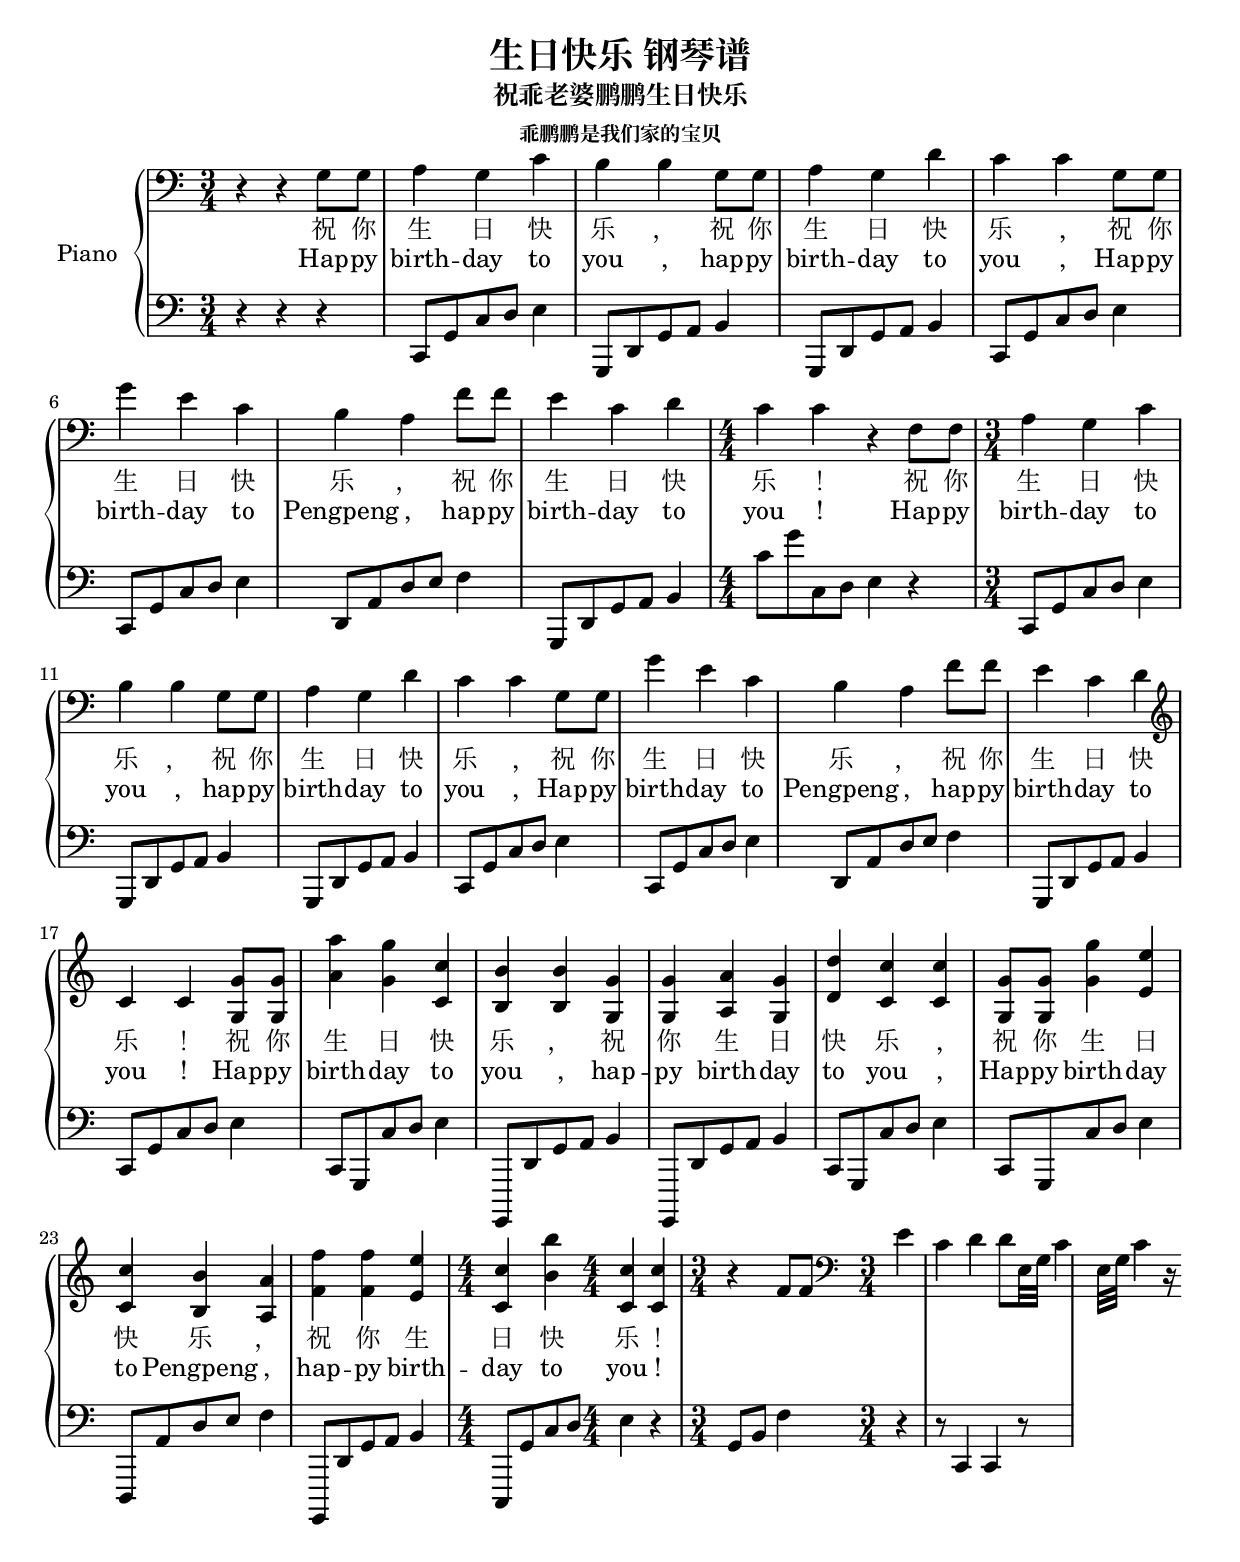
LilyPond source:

%% Use convert-ly to update this file if the version is different to the lilypond you use.
%% For more information go to (info "(lilypond)Piano music"). Place cursor after the last
%% parenthesis and C-x C-e.

%% http://m.gepuwang.net/gangqinpu/4974.html 

\header {
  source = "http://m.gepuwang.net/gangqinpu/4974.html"
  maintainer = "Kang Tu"
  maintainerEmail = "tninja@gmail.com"
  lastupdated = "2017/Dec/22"
  title = "生日快乐 钢琴谱"
  subtitle = "祝乖老婆鹏鹏生日快乐"
  subsubtitle = "乖鹏鹏是我们家的宝贝"
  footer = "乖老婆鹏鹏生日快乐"
}

global = {
  \key c \major
  \clef "bass"
}

uppermotifone = { a4 g4 c'4 | b4 b4 g8 g8 | a4 g4 d'4 }
uppermotiftwo = { c'4 c'4 g8 g8 | g'4 e'4 c'4 | b4 a4 f'8 f'8 | e'4 c'4 d'4 }
upper = \absolute {
  \clef "bass"
  \time 3/4
  r4 r4 g8 g8 | \uppermotifone
  \uppermotiftwo
  \time 4/4
  c'4 c'4 r4 f8 f8
  \time 3/4 
  \uppermotifone
  \uppermotiftwo
  \clef "treble"
  c'4 c'4 <g' g>8 <g' g>8 | <a'' a'>4 <g'' g'>4 <c'' c'>4 | <b' b>4 <b' b>4 <g' g>4 <g' g>4 | <a' a>4 <g' g>4 <d'' d'>4 
  <c' c''>4 <c' c''>4 <g' g>8 <g' g>8 | <g'' g'>4 <e'' e'>4 <c'' c'>4 | <b' b>4 <a' a>4 <f'' f'>4 <f'' f'>4 | <e'' e'>4 <c'' c'>4 <b'' b'>4 
  \time 4/4
  <c' c''>4 <c' c''>4 r4 f'8 f'8
  \clef "bass"
  \time 3/4
  % e'4 c'4 \tuplet 2/1 { d'4 d'8 } \repeat unfold 2 { \tuplet 3/1 { e32 g32 c'4 } } r16
  e'4 c'4 { d'4 d'8 } \repeat unfold 2 { { e32 g32 c'4 } } r16
}

lowermotifone = { c,8 g,8 c8 d8 e4 }
lowermotifonedash = { c,8 g,,8 c8 d8 e4 }
lowermotiftwo = { g,,8 d,8 g,8 a,8 b,4 }
lowermotiftwodash = { g,,,8 d,8 g,8 a,8 b,4 }
lowermotifthree = { d,8 a,8 d8 e8 f4 }
lowermotifthreedash = { d,,8 a,8 d8 e8 f4 }
lower = \absolute {
  \clef "bass"
  \time 3/4
  r4 r4 r4 | \lowermotifone | \repeat unfold 2 \lowermotiftwo
  \repeat unfold2 \lowermotifone | \lowermotifthree | \lowermotiftwo
  \time 4/4
  c'8 g'8 c8 d8 e4 r4
  \time 3/4
  \lowermotifone | \repeat unfold 2 \lowermotiftwo
  \repeat unfold 2 \lowermotifone | \lowermotifthree | \lowermotiftwo
  \lowermotifone \lowermotifonedash | \repeat unfold 2 \lowermotiftwodash
  \repeat unfold 2 \lowermotifonedash | \lowermotifthreedash \lowermotiftwodash
  \time 4/4
  c,,8 g,8 c8 d8 e4 r4
  \time 3/4
  g,8 b,8 f4 r4 | r8 c,4 c,4 r8
}

%% aligning lyrics to a melody: http://lilypond.org/doc/v2.19/Documentation/learning/aligning-lyrics-to-a-melody
%% 每一个单词/中文字 对一个音符
versecn = \new Lyrics \lyricsto "one" {
  \lyricmode {
	祝 你 生 日 快 乐 ， | 祝 你 生 日 快 乐 ,
	祝 你 生 日 快 乐 ， | 祝 你 生 日 快 乐 ！
	祝 你 生 日 快 乐 ， | 祝 你 生 日 快 乐 ,
	祝 你 生 日 快 乐 ， | 祝 你 生 日 快 乐 ！
	祝 你 生 日 快 乐 ， | 祝 你 生 日 快 乐 ,
	祝 你 生 日 快 乐 ， | 祝 你 生 日 快 乐 ！
  }
}

verseen = \new Lyrics \lyricsto "one" {
  \lyricmode {
	Hap -- py birth -- day to you , | hap -- py birth -- day to you ,
	Hap -- py birth -- day to Pengpeng , | hap -- py birth -- day to you !
	Hap -- py birth -- day to you , | hap -- py birth -- day to you ,
	Hap -- py birth -- day to Pengpeng , | hap -- py birth -- day to you !
	Hap -- py birth -- day to you , | hap -- py birth -- day to you ,
	Hap -- py birth -- day to Pengpeng , | hap -- py birth -- day to you !
  }
}

\score
{
  \new PianoStaff
  <<
	\set PianoStaff.instrumentName = "Piano"
    \numericTimeSignature
	\new Voice = "one" {
	  \upper
	}
	\versecn
	\verseen
	\new Voice = "two" {
	  \set Voice.midiMaximumVolume = #0.5
	  \lower
	}
  >>
  \midi {
	\tempo 2 = 72
	%% convert to mp3 (for iphone) timidity ./Pengpeng生日快乐歌.midi -Ow -o - | lame - -b 64 Pengpeng生日快乐歌.mp3
  }
  \layout { }
}
